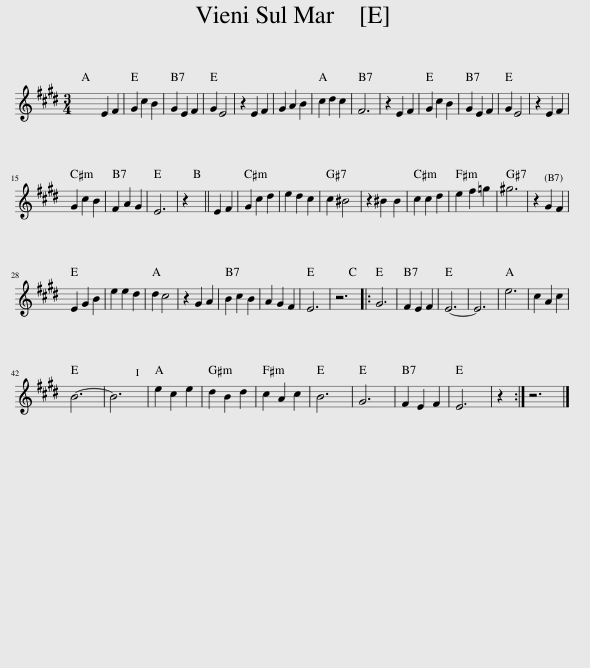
X:1
L:1/8
M:3/4
I:linebreak $
K:E
V:1 treble
V:1
 x6 | E2 F2 | G2 c2 B2 | G2 E2 F2 | G2 E4 | %5
 z2 E2 F2 | G2 A2 B2 | c2 d2 c2 | F6 | z2 E2 F2 | %10
 G2 c2 B2 | G2 E2 F2 | G2 E4 | z2 E2 F2 |$ G2 c2 B2 | %15
 F2 A2 G2 | E6 | z2 || E2 F2 | G2 c2 d2 | %20
 e2 d2 c2 | c2 ^B4 | z2 ^B2 B2 | c2 c2 d2 | e2 f2 =g2 | %25
 ^g6 | z2 G2 F2 |$ E2 G2 B2 | e2 e2 d2 | d2 c4 | %30
 z2 G2 A2 | B2 c2 B2 | A2 G2 F2 | E6 | z6 |: %35
 G6 | F2 E2 F2 | E6- | E6 | e6 | %40
 c2 A2 c2 |$ B6- | B6 | e2 c2 e2 | d2 B2 d2 | %45
 c2 A2 c2 | B6 | G6 | F2 E2 F2 | E6 | %50
 z2 :| z6 |] %52
